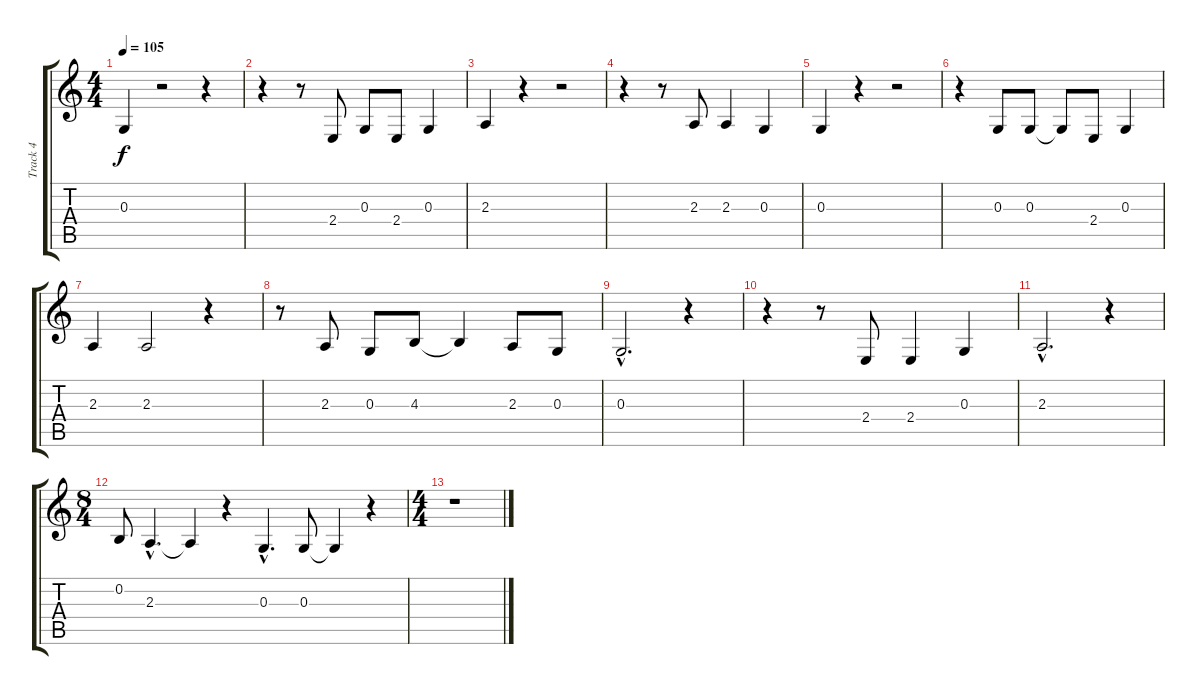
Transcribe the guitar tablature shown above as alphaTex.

\track ("Track 4" "Track 4") {instrument bassoon}
\staff {score tabs}
\tuning (E4 B3 G3 D3 A2 E2) {hide}
\ts (4 4)
\tempo 105
\clef g2
\ks c
0.3.4{dy f} r.2 r.4 |
r.4 r.8 2.4.8 0.3.8 2.4.8 0.3.4 |
2.3.4 r.4 r.2 |
r.4 r.8 2.3.8 2.3.4 0.3.4 |
0.3.4 r.4 r.2 |
r.4 0.3.8 0.3.8 0.3{t}.8 2.4.8 0.3.4 |
2.3.4 2.3.2 r.4 |
r.8 2.3.8 0.3.8 4.3.8 4.3{t}.4 2.3.8 0.3.8 |
0.3{hac}.2{d} r.4 |
r.4 r.8 2.4.8 2.4.4 0.3.4 |
2.3{hac}.2{d} r.4 |
\ts (8 4)
0.2.8 2.3{hac}.4{d} 2.3{t}.4 r.4 0.3{hac}.4{d} 0.3.8 0.3{t}.4 r.4 |
\ts (4 4)
r.1
